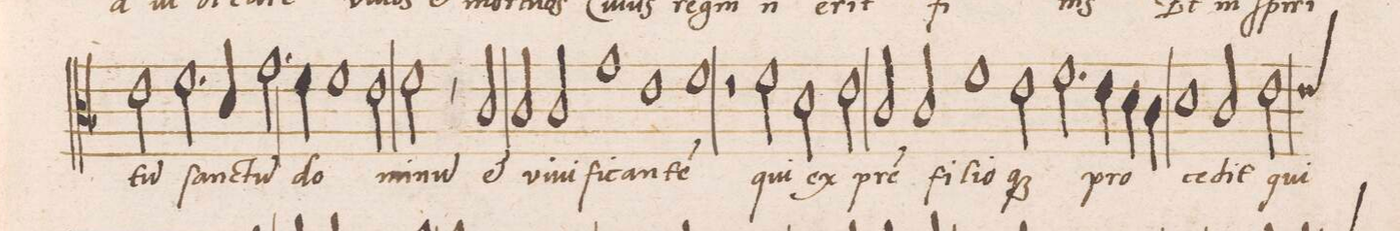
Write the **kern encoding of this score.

**kern	**text
*I"ALTVS	*
*clefC3	*
*k[b-]	*
*met(C|)	*
*M2/1	*
2e\	-tu(m)
2.f\	ſan-
=90-	=90-
4d/	.
2.g\	-ctu(m)
4f\	do-
1f\	.
=91-	=91-
2e\	-mi-
2f,>\	-nu(m)
2c/	et
=92-	=92-
2c/	vi-
2c/	-vi-
1g	-fi-
=93-	=93-
1e	-can-
1f	-te(m)
=94-	=94-
2r	.
2f\	qui
2d\	ex
2e\	p(at)-
=95-	=95-
2c/	-re
2c/	fi-
1f	-li-
=96-	=96-
2e\	-o-
2.f\	-q(ue)
4e\	.
4d\	pro-
4c\	.
=97	=97
1d	-ce-
2c/	-dit
2e\	qui
*custos:e	*
=98	=98
*-	*-
